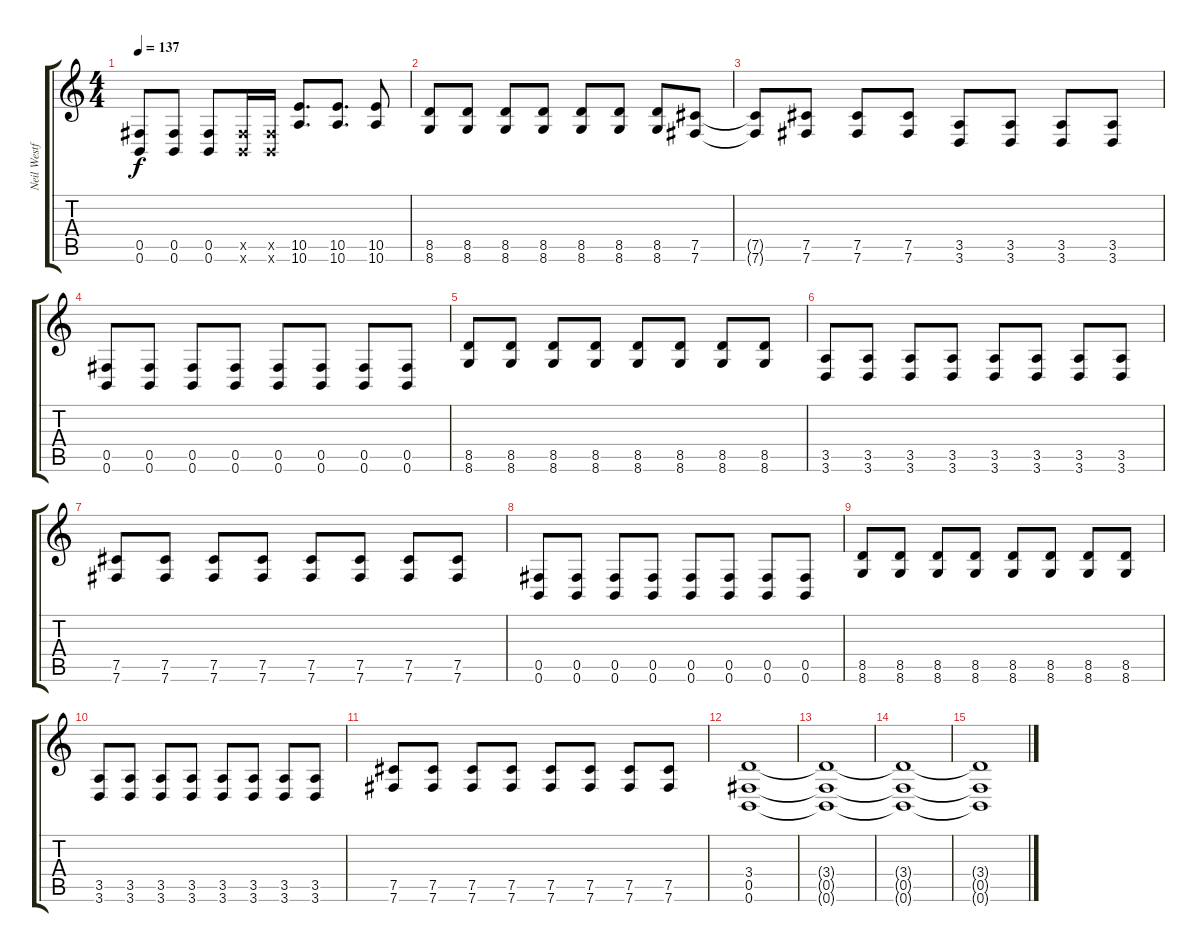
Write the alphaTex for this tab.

\track ("Neil Westfall / Rhythm Guitar" "Neil Westf") {instrument distortionguitar}
\staff {score tabs}
\tuning (Db4 Ab3 E3 B2 Gb2 B1) {hide}
\ts (4 4)
\tempo 137
\clef g2
\ks c
(0.5{t} 0.6{t}).8{dy f} (0.5 0.6).8 (0.5 0.6).8 (0.5{x} 0.6{x}).16 (0.5{x} 0.6{x}).16 (10.5 10.6).8{d} (10.5 10.6).8{d} (10.5 10.6).8 |
(8.5 8.6).8 (8.5 8.6).8 (8.5 8.6).8 (8.5 8.6).8 (8.5 8.6).8 (8.5 8.6).8 (8.5 8.6).8 (7.5 7.6).8 |
(7.5{t} 7.6{t}).8 (7.5 7.6).8 (7.5 7.6).8 (7.5 7.6).8 (3.5 3.6).8 (3.5 3.6).8 (3.5 3.6).8 (3.5 3.6).8 |
(0.5 0.6).8 (0.5 0.6).8 (0.5 0.6).8 (0.5 0.6).8 (0.5 0.6).8 (0.5 0.6).8 (0.5 0.6).8 (0.5 0.6).8 |
(8.5 8.6).8 (8.5 8.6).8 (8.5 8.6).8 (8.5 8.6).8 (8.5 8.6).8 (8.5 8.6).8 (8.5 8.6).8 (8.5 8.6).8 |
(3.5 3.6).8 (3.5 3.6).8 (3.5 3.6).8 (3.5 3.6).8 (3.5 3.6).8 (3.5 3.6).8 (3.5 3.6).8 (3.5 3.6).8 |
(7.5 7.6).8 (7.5 7.6).8 (7.5 7.6).8 (7.5 7.6).8 (7.5 7.6).8 (7.5 7.6).8 (7.5 7.6).8 (7.5 7.6).8 |
(0.5 0.6).8 (0.5 0.6).8 (0.5 0.6).8 (0.5 0.6).8 (0.5 0.6).8 (0.5 0.6).8 (0.5 0.6).8 (0.5 0.6).8 |
(8.5 8.6).8 (8.5 8.6).8 (8.5 8.6).8 (8.5 8.6).8 (8.5 8.6).8 (8.5 8.6).8 (8.5 8.6).8 (8.5 8.6).8 |
(3.5 3.6).8 (3.5 3.6).8 (3.5 3.6).8 (3.5 3.6).8 (3.5 3.6).8 (3.5 3.6).8 (3.5 3.6).8 (3.5 3.6).8 |
(7.5 7.6).8 (7.5 7.6).8 (7.5 7.6).8 (7.5 7.6).8 (7.5 7.6).8 (7.5 7.6).8 (7.5 7.6).8 (7.5 7.6).8 |
(3.4 0.5 0.6).1 |
(3.4{t} 0.5{t} 0.6{t}).1 |
(3.4{t} 0.5{t} 0.6{t}).1 |
(3.4{t} 0.5{t} 0.6{t}).1
